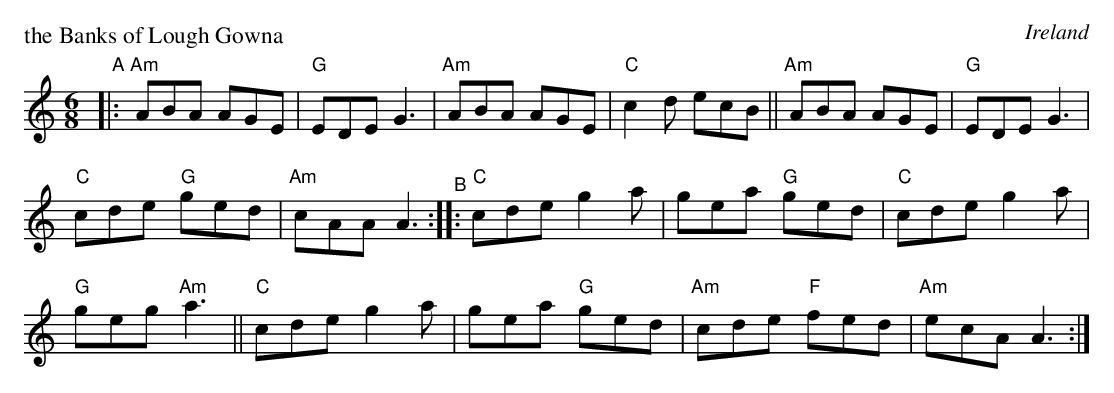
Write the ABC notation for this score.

X:1
P: the Banks of Lough Gowna
O: Ireland
M: 6/8
L: 1/8
K: C
"^A"|:\
"Am"ABA AGE | "G"EDE G3 | "Am"ABA AGE | "C"c2d ecB || "Am"ABA AGE | "G"EDE G3 |
"C"cde "G"ged | "Am"cAA A3 "^B":: "C"cde g2a | gea "G"ged | "C"cde g2a |
"G"geg "Am"a3 || "C"cde g2a | gea "G"ged | "Am"cde "F"fed | "Am"ecA A3 :|
